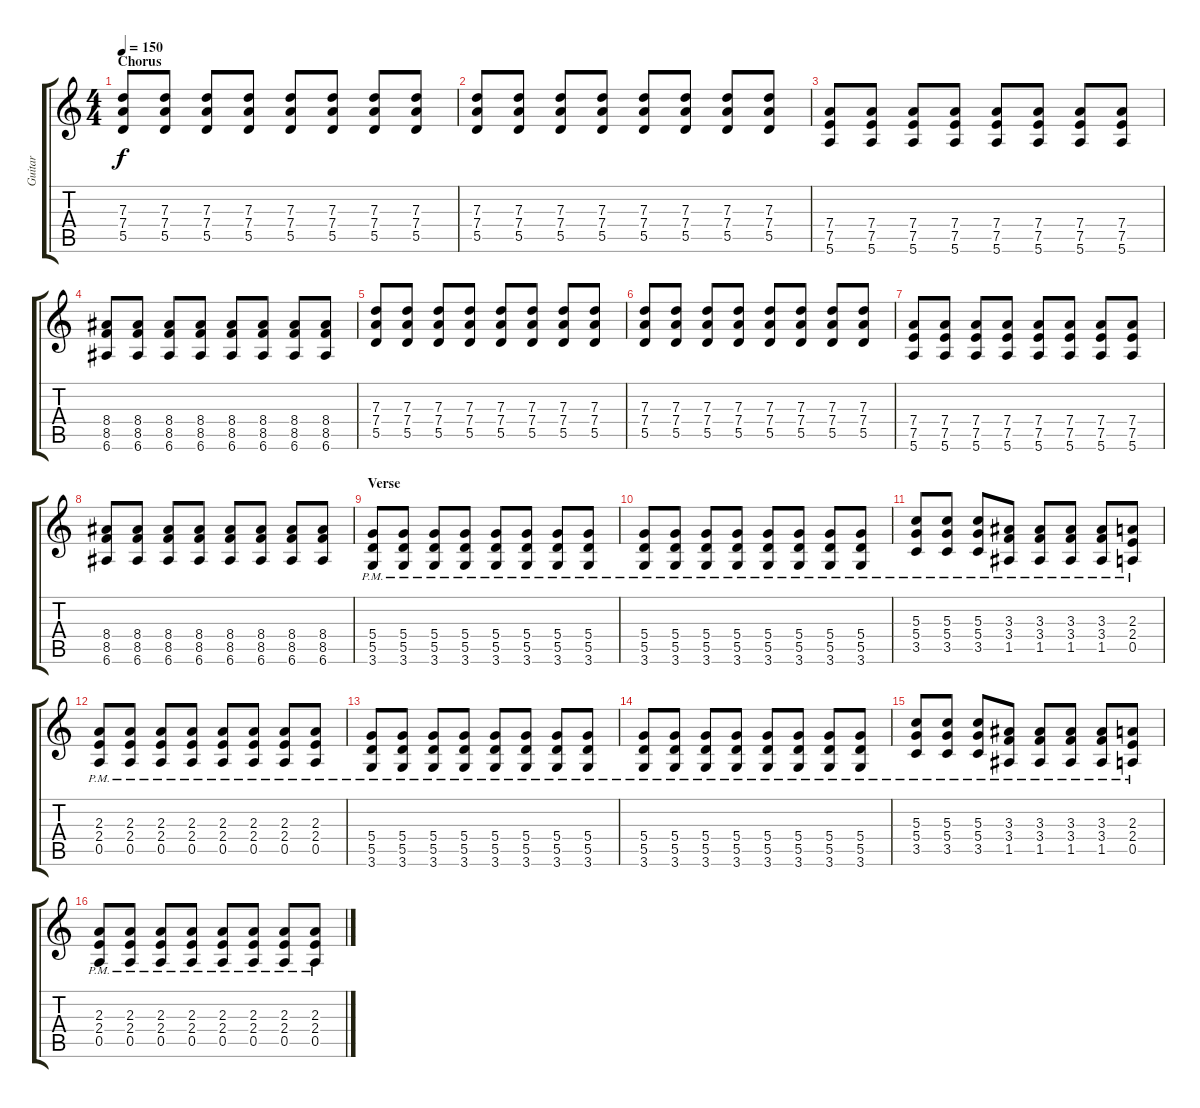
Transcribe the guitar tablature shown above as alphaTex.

\track ("Guitar" "Guitar") {instrument distortionguitar}
\staff {score tabs}
\tuning (E4 B3 G3 D3 A2 E2) {hide}
\ts (4 4)
\section ("" "Chorus")
\tempo 150
\clef g2
\ks c
(7.3 7.4 5.5).8{dy f instrument distortionguitar} (7.3 7.4 5.5).8 (7.3 7.4 5.5).8 (7.3 7.4 5.5).8 (7.3 7.4 5.5).8 (7.3 7.4 5.5).8 (7.3 7.4 5.5).8 (7.3 7.4 5.5).8 |
(7.3 7.4 5.5).8 (7.3 7.4 5.5).8 (7.3 7.4 5.5).8 (7.3 7.4 5.5).8 (7.3 7.4 5.5).8 (7.3 7.4 5.5).8 (7.3 7.4 5.5).8 (7.3 7.4 5.5).8 |
(7.4 7.5 5.6).8 (7.4 7.5 5.6).8 (7.4 7.5 5.6).8 (7.4 7.5 5.6).8 (7.4 7.5 5.6).8 (7.4 7.5 5.6).8 (7.4 7.5 5.6).8 (7.4 7.5 5.6).8 |
(8.4 8.5 6.6).8 (8.4 8.5 6.6).8 (8.4 8.5 6.6).8 (8.4 8.5 6.6).8 (8.4 8.5 6.6).8 (8.4 8.5 6.6).8 (8.4 8.5 6.6).8 (8.4 8.5 6.6).8 |
(7.3 7.4 5.5).8 (7.3 7.4 5.5).8 (7.3 7.4 5.5).8 (7.3 7.4 5.5).8 (7.3 7.4 5.5).8 (7.3 7.4 5.5).8 (7.3 7.4 5.5).8 (7.3 7.4 5.5).8 |
(7.3 7.4 5.5).8 (7.3 7.4 5.5).8 (7.3 7.4 5.5).8 (7.3 7.4 5.5).8 (7.3 7.4 5.5).8 (7.3 7.4 5.5).8 (7.3 7.4 5.5).8 (7.3 7.4 5.5).8 |
(7.4 7.5 5.6).8 (7.4 7.5 5.6).8 (7.4 7.5 5.6).8 (7.4 7.5 5.6).8 (7.4 7.5 5.6).8 (7.4 7.5 5.6).8 (7.4 7.5 5.6).8 (7.4 7.5 5.6).8 |
(8.4 8.5 6.6).8 (8.4 8.5 6.6).8 (8.4 8.5 6.6).8 (8.4 8.5 6.6).8 (8.4 8.5 6.6).8 (8.4 8.5 6.6).8 (8.4 8.5 6.6).8 (8.4 8.5 6.6).8 |
\section ("" "Verse")
(5.4{pm} 5.5{pm} 3.6{pm}).8 (5.4{pm} 5.5{pm} 3.6{pm}).8 (5.4{pm} 5.5{pm} 3.6{pm}).8 (5.4{pm} 5.5{pm} 3.6{pm}).8 (5.4{pm} 5.5{pm} 3.6{pm}).8 (5.4{pm} 5.5{pm} 3.6{pm}).8 (5.4{pm} 5.5{pm} 3.6{pm}).8 (5.4{pm} 5.5{pm} 3.6{pm}).8 |
(5.4{pm} 5.5{pm} 3.6{pm}).8 (5.4{pm} 5.5{pm} 3.6{pm}).8 (5.4{pm} 5.5{pm} 3.6{pm}).8 (5.4{pm} 5.5{pm} 3.6{pm}).8 (5.4{pm} 5.5{pm} 3.6{pm}).8 (5.4{pm} 5.5{pm} 3.6{pm}).8 (5.4{pm} 5.5{pm} 3.6{pm}).8 (5.4{pm} 5.5{pm} 3.6{pm}).8 |
(5.3{pm} 5.4{pm} 3.5{pm}).8 (5.3{pm} 5.4{pm} 3.5{pm}).8 (5.3{pm} 5.4{pm} 3.5{pm}).8 (3.3{pm} 3.4{pm} 1.5{pm}).8 (3.3{pm} 3.4{pm} 1.5{pm}).8 (3.3{pm} 3.4{pm} 1.5{pm}).8 (3.3{pm} 3.4{pm} 1.5{pm}).8 (2.3{pm} 2.4{pm} 0.5{pm}).8 |
(2.3{pm} 2.4{pm} 0.5{pm}).8 (2.3{pm} 2.4{pm} 0.5{pm}).8 (2.3{pm} 2.4{pm} 0.5{pm}).8 (2.3{pm} 2.4{pm} 0.5{pm}).8 (2.3{pm} 2.4{pm} 0.5{pm}).8 (2.3{pm} 2.4{pm} 0.5{pm}).8 (2.3{pm} 2.4{pm} 0.5{pm}).8 (2.3{pm} 2.4{pm} 0.5{pm}).8 |
(5.4{pm} 5.5{pm} 3.6{pm}).8 (5.4{pm} 5.5{pm} 3.6{pm}).8 (5.4{pm} 5.5{pm} 3.6{pm}).8 (5.4{pm} 5.5{pm} 3.6{pm}).8 (5.4{pm} 5.5{pm} 3.6{pm}).8 (5.4{pm} 5.5{pm} 3.6{pm}).8 (5.4{pm} 5.5{pm} 3.6{pm}).8 (5.4{pm} 5.5{pm} 3.6{pm}).8 |
(5.4{pm} 5.5{pm} 3.6{pm}).8 (5.4{pm} 5.5{pm} 3.6{pm}).8 (5.4{pm} 5.5{pm} 3.6{pm}).8 (5.4{pm} 5.5{pm} 3.6{pm}).8 (5.4{pm} 5.5{pm} 3.6{pm}).8 (5.4{pm} 5.5{pm} 3.6{pm}).8 (5.4{pm} 5.5{pm} 3.6{pm}).8 (5.4{pm} 5.5{pm} 3.6{pm}).8 |
(5.3{pm} 5.4{pm} 3.5{pm}).8 (5.3{pm} 5.4{pm} 3.5{pm}).8 (5.3{pm} 5.4{pm} 3.5{pm}).8 (3.3{pm} 3.4{pm} 1.5{pm}).8 (3.3{pm} 3.4{pm} 1.5{pm}).8 (3.3{pm} 3.4{pm} 1.5{pm}).8 (3.3{pm} 3.4{pm} 1.5{pm}).8 (2.3{pm} 2.4{pm} 0.5{pm}).8 |
(2.3{pm} 2.4{pm} 0.5{pm}).8 (2.3{pm} 2.4{pm} 0.5{pm}).8 (2.3{pm} 2.4{pm} 0.5{pm}).8 (2.3{pm} 2.4{pm} 0.5{pm}).8 (2.3{pm} 2.4{pm} 0.5{pm}).8 (2.3{pm} 2.4{pm} 0.5{pm}).8 (2.3{pm} 2.4{pm} 0.5{pm}).8 (2.3{pm} 2.4{pm} 0.5{pm}).8
